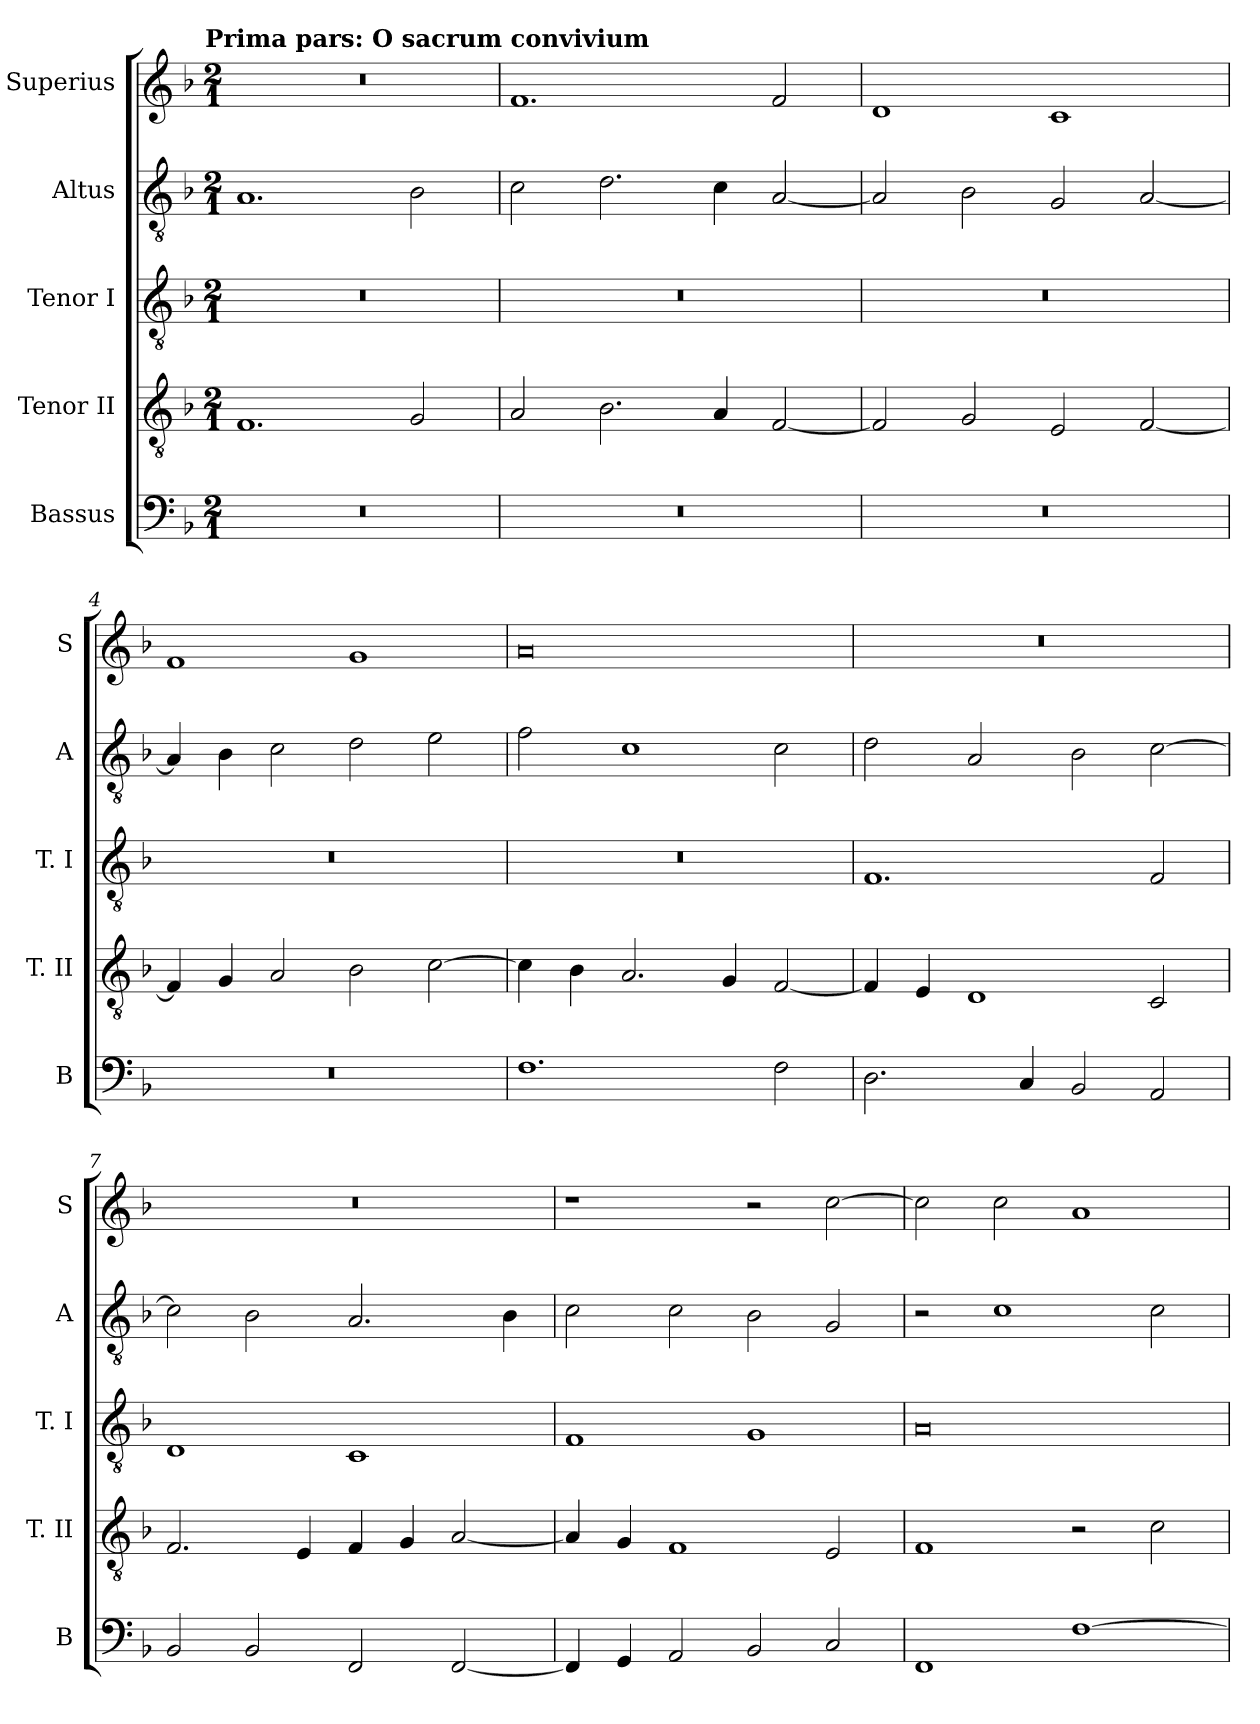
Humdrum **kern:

**kern	**kern	**kern	**kern	**kern
*part5	*part4	*part3	*part2	*part1
*staff5	*staff4	*staff3	*staff2	*staff1
*I"Bassus	*I"Tenor II	*I"Tenor I	*I"Altus	*I"Superius
*I'B	*I'T. II	*I'T. I	*I'A	*I'S
*clefF4	*clefGv2	*clefGv2	*clefGv2	*clefG2
*k[b-]	*k[b-]	*k[b-]	*k[b-]	*k[b-]
*F:	*F:	*F:	*F:	*F:
!!LO:TX:omd:t=Prima pars&colon; O sacrum convivium
*M2/1	*M2/1	*M2/1	*M2/1	*M2/1
=1	=1	=1	=1	=1
0r	1.F	0r	1.A	0r
.	2G	.	2B-	.
=2	=2	=2	=2	=2
0r	2A	0r	2c	1.f
.	2.B-	.	2.d	.
.	4A	.	4c	.
.	[2F	.	[2A	2f
=3	=3	=3	=3	=3
0r	2F]	0r	2A]	1d
.	2G	.	2B-	.
.	2E	.	2G	1c
.	[2F	.	[2A	.
=4	=4	=4	=4	=4
0r	4F]	0r	4A]	1f
.	4G	.	4B-	.
.	2A	.	2c	.
.	2B-	.	2d	1g
.	[2c	.	2e	.
=5	=5	=5	=5	=5
1.F	4c]	0r	2f	0a
.	4B-	.	.	.
.	2.A	.	1c	.
.	4G	.	.	.
2F	[2F	.	2c	.
=6	=6	=6	=6	=6
2.D	4F]	1.F	2d	0r
.	4E	.	.	.
.	1D	.	2A	.
4C	.	.	.	.
2BB-	.	.	2B-	.
2AA	2C	2F	[2c	.
=7	=7	=7	=7	=7
2BB-	2.F	1D	2c]	0r
2BB-	.	.	2B-	.
.	4E	.	.	.
2FF	4F	1C	2.A	.
.	4G	.	.	.
[2FF	[2A	.	.	.
.	.	.	4B-	.
=8	=8	=8	=8	=8
4FF]	4A]	1F	2c	1r
4GG	4G	.	.	.
2AA	1F	.	2c	.
2BB-	.	1G	2B-	2r
2C	2E	.	2G	[2cc
=9	=9	=9	=9	=9
1FF	1F	0A	2r	2cc]
.	.	.	1c	2cc
[1F	2r	.	.	1a
.	2c	.	2c	.
=	=	=	=	=
*-	*-	*-	*-	*-
